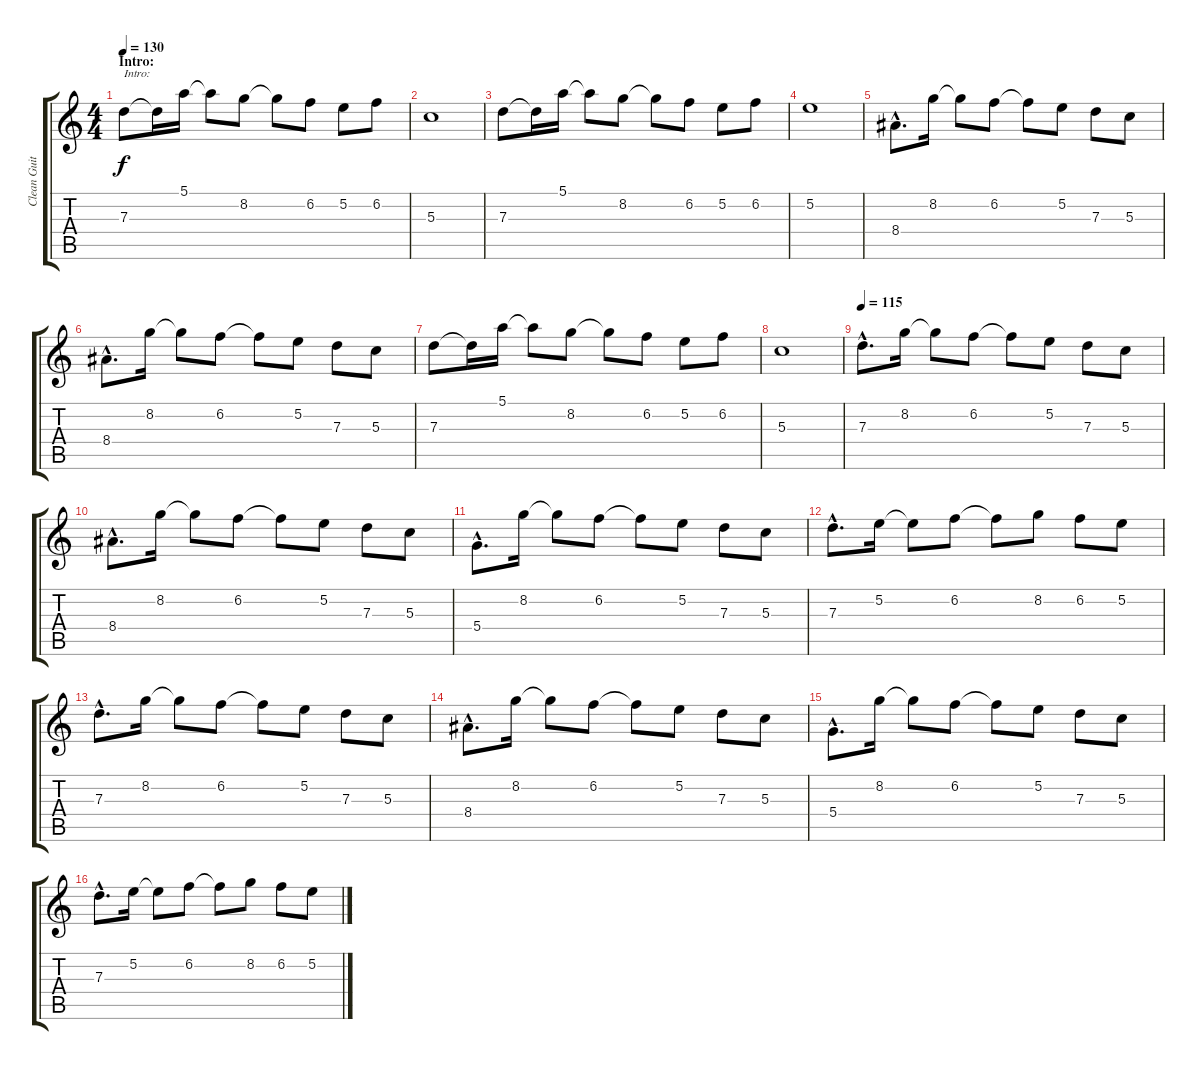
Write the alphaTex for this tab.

\track ("Clean Guitar 1" "Clean Guit") {instrument electricguitarclean}
\staff {score tabs}
\tuning (E4 B3 G3 D3 A2 E2) {hide}
\ts (4 4)
\section ("" "Intro:")
\tempo 130
\tempo 100
\tempo 130
\clef g2
\ks c
7.3.8{txt "Intro:" dy f instrument electricguitarclean} 7.3{t}.16 5.1.16 5.1{t}.8 8.2.8 8.2{t}.8 6.2.8 5.2.8 6.2.8 |
5.3.1 |
7.3.8 7.3{t}.16 5.1.16 5.1{t}.8 8.2.8 8.2{t}.8 6.2.8 5.2.8 6.2.8 |
5.2.1 |
8.4{hac}.8{d} 8.2.16 8.2{t}.8 6.2.8 6.2{t}.8 5.2.8 7.3.8 5.3.8 |
8.4{hac}.8{d} 8.2.16 8.2{t}.8 6.2.8 6.2{t}.8 5.2.8 7.3.8 5.3.8 |
7.3.8 7.3{t}.16 5.1.16 5.1{t}.8 8.2.8 8.2{t}.8 6.2.8 5.2.8 6.2.8 |
5.3.1 |
\tempo 115
7.3{hac}.8{d} 8.2.16 8.2{t}.8 6.2.8 6.2{t}.8 5.2.8 7.3.8 5.3.8 |
8.4{hac}.8{d} 8.2.16 8.2{t}.8 6.2.8 6.2{t}.8 5.2.8 7.3.8 5.3.8 |
5.4{hac}.8{d} 8.2.16 8.2{t}.8 6.2.8 6.2{t}.8 5.2.8 7.3.8 5.3.8 |
7.3{hac}.8{d} 5.2.16 5.2{t}.8 6.2.8 6.2{t}.8 8.2.8 6.2.8 5.2.8 |
7.3{hac}.8{d} 8.2.16 8.2{t}.8 6.2.8 6.2{t}.8 5.2.8 7.3.8 5.3.8 |
8.4{hac}.8{d} 8.2.16 8.2{t}.8 6.2.8 6.2{t}.8 5.2.8 7.3.8 5.3.8 |
5.4{hac}.8{d} 8.2.16 8.2{t}.8 6.2.8 6.2{t}.8 5.2.8 7.3.8 5.3.8 |
7.3{hac}.8{d} 5.2.16 5.2{t}.8 6.2.8 6.2{t}.8 8.2.8 6.2.8 5.2.8
